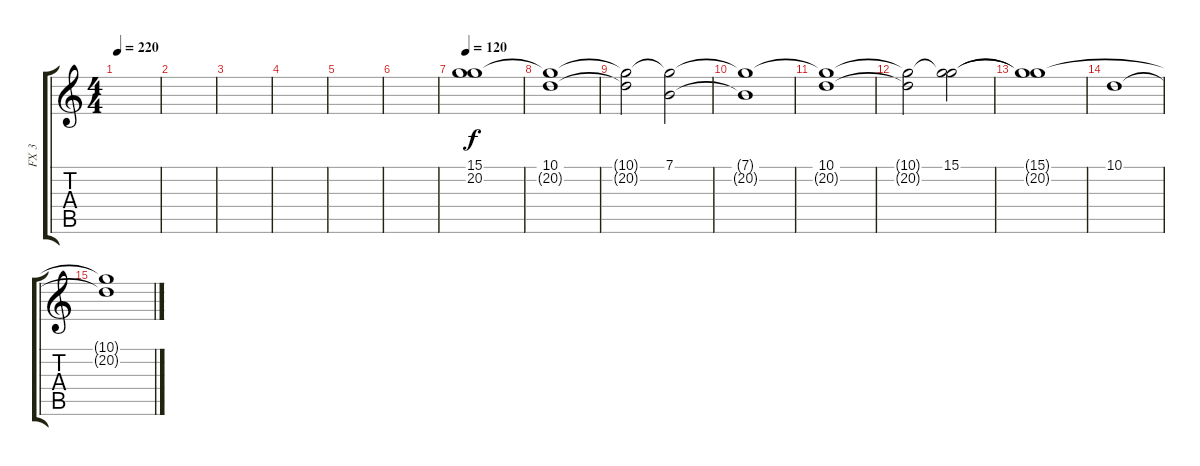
\track ("FX 3" "FX 3") {instrument stringensemble1}
\staff {score tabs}
\tuning (E4 B3 G3 D3 A2 E2) {hide}
\ts (4 4)
\tempo 220
\clef g2
\ks c
|
|
|
|
|
|
\tempo 120
(15.1 20.2).1 |
(10.1 20.2{t}).1 |
(10.1{t} 20.2{t}).2 (7.1 20.2{t}).2 |
(7.1{t} 20.2{t}).1 |
(10.1 20.2{t}).1 |
(10.1{t} 20.2{t}).2 (15.1 20.2{t}).2 |
(15.1{t} 20.2{t}).1 |
10.1.1 |
(10.1{t} 20.2{t}).1
